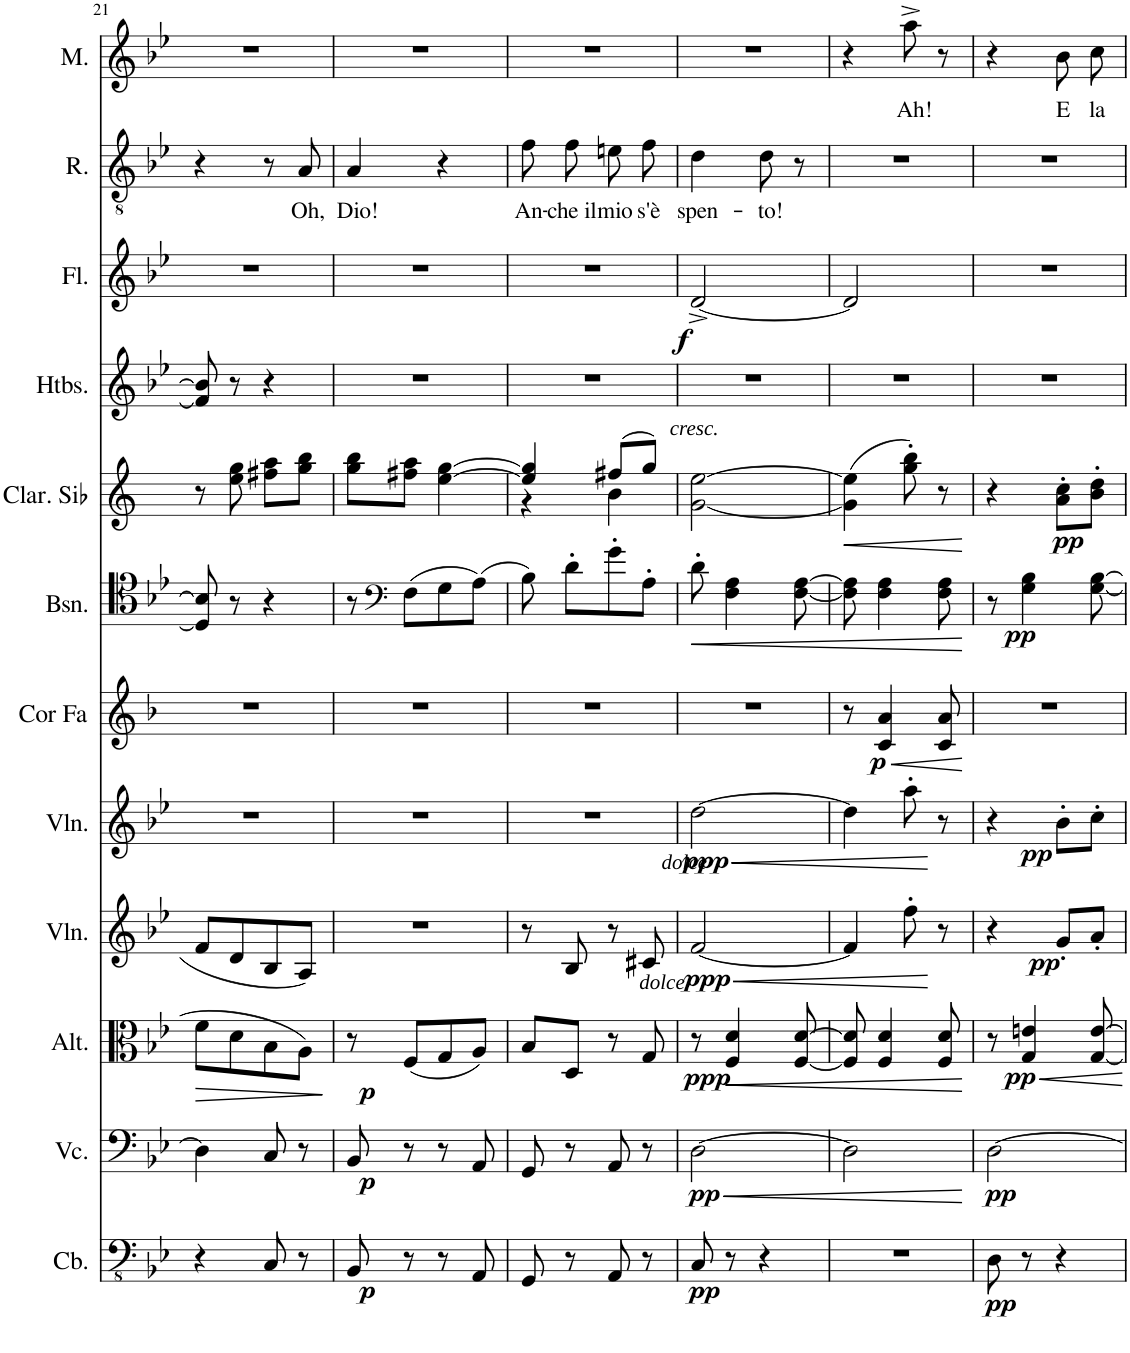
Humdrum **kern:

**kern	**dynam	**kern	**dynam	**kern	**dynam	**kern	**dynam	**kern	**dynam	**kern	**dynam	**kern	**dynam	**kern	**dynam	**kern	**dynam	**kern	**dynam	**kern	**text	**kern	**text
*part12	*part12	*part11	*part11	*part10	*part10	*part9	*part9	*part8	*part8	*part7	*part7	*part6	*part6	*part5	*part5	*part4	*part4	*part3	*part3	*part2	*part2	*part1	*part1
*staff12	*staff12	*staff11	*staff11	*staff10	*staff10	*staff9	*staff9	*staff8	*staff8	*staff7	*staff7	*staff6	*staff6	*staff5	*staff5	*staff4	*staff4	*staff3	*staff3	*staff2	*staff2	*staff1	*staff1
*I"Contrebasse	*	*I"Violoncelle	*	*I"Alto	*	*I"Violon	*	*I"Violon	*	*I"Cor en Fa	*	*I"Basson	*	*I"Clarinette en Sib	*	*I"Hautbois	*	*I"Flûte	*	*I"Rodolfo	*	*I"Mimi	*
*I'Cb.	*	*I'Vc.	*	*I'Alt.	*	*I'Vln.	*	*I'Vln.	*	*I'Cor Fa	*	*I'Bsn.	*	*I'Clar. Sib	*	*I'Htbs.	*	*I'Fl.	*	*I'R.	*	*I'M.	*
!!LO:PB:g=z
*clefFv4	*	*clefF4	*	*clefC3	*	*clefG2	*	*clefG2	*	*clefG2	*	*clefC4	*	*clefG2	*	*clefG2	*	*clefG2	*	*clefGv2	*	*clefG2	*
*Trd7c12	*	*	*	*	*	*	*	*	*	*Trd4c7	*	*	*	*Trd1c2	*	*	*	*	*	*	*	*	*
*k[b-e-]	*	*k[b-e-]	*	*k[b-e-]	*	*k[b-e-]	*	*k[b-e-]	*	*k[b-]	*	*k[b-e-]	*	*k[]	*	*k[b-e-]	*	*k[b-e-]	*	*k[b-e-]	*	*k[b-e-]	*
*M2/4	*	*M2/4	*	*M2/4	*	*M2/4	*	*M2/4	*	*M2/4	*	*M2/4	*	*M2/4	*	*M2/4	*	*M2/4	*	*M2/4	*	*M2/4	*
=21	=21	=21	=21	=21	=21	=21	=21	=21	=21	=21	=21	=21	=21	=21	=21	=21	=21	=21	=21	=21	=21	=21	=21
!	!	!	!	!	!LO:HP:b	!	!	!	!	!	!	!	!	!	!	!	!	!	!	!	!	!	!
4r	.	4D\]	.	8f\L	>	8f/L	.	2r	.	2r	.	8D/] 8B-/]	.	8r	.	8f/] 8b-/]	.	2r	.	4r	.	2r	.
.	.	.	.	8d\	.	8d/	.	.	.	.	.	8r	.	8ee\ 8gg\	.	8r	.	.	.	.	.	.	.
8CC/	.	8C/	.	8B-\	.	8B-/	.	.	.	.	.	4r	.	8ff#X\ 8aa\L	.	4r	.	.	.	8r	.	.	.
!	!	!	!	!	!	!	!	!	!	!	!	!	!	!	!	!	!	!	!	!	!LO:LY:b	!	!
8r	.	8r	.	8A\J	.	8A/J	.	.	.	.	.	.	.	8gg\ 8bb\J	.	.	.	.	.	8A/	Oh,	.	.
.	.	.	.	.	]	.	.	.	.	.	.	.	.	.	.	.	.	.	.	.	.	.	.
=22	=22	=22	=22	=22	=22	=22	=22	=22	=22	=22	=22	=22	=22	=22	=22	=22	=22	=22	=22	=22	=22	=22	=22
!	!LO:DY:b	!	!LO:DY:b	!	!LO:DY:b	!	!	!	!	!	!	!	!	!	!	!	!	!	!	!	!LO:LY:b	!	!
8BBB-/	p	8BB-/	p	8r	p	2r	.	2r	.	2r	.	8r	.	8gg\ 8bb\L	.	2r	.	2r	.	4A/	Dio!	2r	.
*	*	*	*	*	*	*	*	*	*	*	*	*clefF4	*	*	*	*	*	*	*	*	*	*	*
8r	.	8r	.	(8F/L	.	.	.	.	.	.	.	(8F\L	.	8ff#X\ 8aa\J	.	.	.	.	.	.	.	.	.
8r	.	8r	.	8G/	.	.	.	.	.	.	.	8G\	.	[4ee\ [4gg\	.	.	.	.	.	4r	.	.	.
8AAA/	.	8AA/	.	8A/J)	.	.	.	.	.	.	.	(8A\J)	.	.	.	.	.	.	.	.	.	.	.
=23	=23	=23	=23	=23	=23	=23	=23	=23	=23	=23	=23	=23	=23	=23	=23	=23	=23	=23	=23	=23	=23	=23	=23
*	*	*	*	*	*	*	*	*	*	*	*	*	*	*^	*	*	*	*	*	*	*	*	*
!	!	!	!	!	!	!	!	!	!LO:DY:b	!	!	!	!	!	!	!	!	!	!	!	!	!LO:LY:b	!	!
8GGG/	.	8GG/	.	8B-/L	.	8r	.	2r	other-dynamics	2r	.	8B-\)	.	4ee/] 4gg/]	4r	.	2r	.	2r	.	8f\L	An-	2r	.
!	!	!	!	!	!	!	!	!	!	!	!	!	!	!	!	!	!	!	!	!	!	!LO:LY:b	!	!
8r	.	8r	.	8D/J	.	8B-/	.	.	.	.	.	8d'\L	.	.	.	.	.	.	.	.	8f\J	-che il	.	.
!	!	!	!	!	!	!	!	!	!	!	!	!	!	!	!	!	!	!	!	!	!	!LO:LY:b	!	!
8AAA/	.	8AA/	.	8r	.	8r	.	.	.	.	.	8g'\	.	(8ff#X/L	4b\	.	.	.	.	.	8en\L	mio	.	.
!	!	!	!	!	!	!	!LO:DY:b	!	!	!	!	!	!	!	!	!	!	!	!	!	!	!LO:LY:b	!	!
8r	.	8r	.	8G/	.	8c#X/	other-dynamics	.	.	.	.	8A'\J	.	8gg/J)	.	.	.	.	.	.	8f\J	s'è	.	.
*	*	*	*	*	*	*	*	*	*	*	*	*	*	*v	*v	*	*	*	*	*	*	*	*	*
=24	=24	=24	=24	=24	=24	=24	=24	=24	=24	=24	=24	=24	=24	=24	=24	=24	=24	=24	=24	=24	=24	=24	=24
!	!LO:DY:b	!	!LO:HP:b	!	!	!	!LO:HP:b	!	!LO:HP:b	!	!	!	!LO:HP:b	!	!	!	!	!	!	!	!LO:LY:b	!	!
!	!	!	!LO:DY:n=1:b	!	!LO:DY:b	!	!LO:DY:n=1:b	!	!LO:DY:n=1:b	!	!	!	!	!	!	!	!LO:DY:b	!	!LO:DY:b	!	!	!	!
8CC/	pp	[2D\	< pp	8r	ppp	[2f/	< ppp	[2dd\	< ppp	2r	.	8d'\	<	[2g\ [2ee\	.	2r	other-dynamics	[2d^/	f	4d\	spen-	2r	.
!	!	!	!	!	!LO:HP:b	!	!	!	!	!	!	!	!	!	!	!	!	!	!	!	!	!	!
8r	.	.	.	4F/ 4d/	<	.	.	.	.	.	.	4F\ 4A\	.	.	.	.	.	.	.	.	.	.	.
!	!	!	!	!	!	!	!	!	!	!	!	!	!	!	!	!	!	!	!	!	!LO:LY:b	!	!
4r	.	.	.	.	.	.	.	.	.	.	.	.	.	.	.	.	.	.	.	8d\	-to!	.	.
.	.	.	.	[8F/ [8d/	.	.	.	.	.	.	.	[8F\ [8A\	.	.	.	.	.	.	.	8r	.	.	.
=25	=25	=25	=25	=25	=25	=25	=25	=25	=25	=25	=25	=25	=25	=25	=25	=25	=25	=25	=25	=25	=25	=25	=25
!	!	!	!	!	!	!	!	!	!	!	!	!	!	!	!LO:HP:b	!	!	!	!	!	!	!	!
2r	.	2D\]	.	8F/] 8d/]	.	4f/]	.	4dd\]	.	8r	.	8F\] 8A\]	.	(4g\] 4ee\]	<	2r	.	2d/]	.	2r	.	4r	.
!	!	!	!	!	!	!	!	!	!	!	!LO:HP:b	!	!	!	!	!	!	!	!	!	!	!	!
!	!	!	!	!	!	!	!	!	!	!	!LO:DY:n=1:b	!	!	!	!	!	!	!	!	!	!	!	!
.	.	.	.	4F/ 4d/	.	.	.	.	.	4c/ 4a/	< p	4F\ 4A\	.	.	.	.	.	.	.	.	.	.	.
!	!	!	!	!	!	!	!	!	!	!	!	!	!	!	!	!	!	!	!	!	!	!	!LO:LY:b
.	.	.	.	.	.	8ff'\	.	8aa'\	.	.	.	.	.	8gg\' 8bb\')	.	.	.	.	.	.	.	8aa^\	Ah!
.	.	.	.	8F/ 8d/	.	8r	[	8r	[	8c/ 8a/	.	8F\ 8A\	.	8r	.	.	.	.	.	.	.	8r	.
.	.	.	[	.	[	.	.	.	.	.	[	.	[	.	[	.	.	.	.	.	.	.	.
=26	=26	=26	=26	=26	=26	=26	=26	=26	=26	=26	=26	=26	=26	=26	=26	=26	=26	=26	=26	=26	=26	=26	=26
!	!LO:DY:b	!	!LO:DY:b	!	!	!	!	!	!	!	!	!	!	!	!	!	!	!	!	!	!	!	!
8DD\	pp	[2D\	pp	8r	.	4r	.	4r	.	2r	.	8r	.	4r	.	2r	.	2r	.	2r	.	4r	.
!	!	!	!	!	!LO:DY:b	!	!	!	!	!	!	!	!LO:DY:b	!	!	!	!	!	!	!	!	!	!
8r	.	.	.	4G/ 4en/	pp	.	.	.	.	.	.	4G\ 4B-\	pp	.	.	.	.	.	.	.	.	.	.
!	!	!	!	!	!	!	!LO:DY:b	!	!LO:DY:b	!	!	!	!	!	!LO:DY:b	!	!	!	!	!	!	!	!LO:LY:b
4r	.	.	.	.	.	8g'/L	pp	8b-'\L	pp	.	.	.	.	8a\' 8cc\'L	pp	.	.	.	.	.	.	8b-\L	E
!	!	!	!	!	!	!	!	!	!	!	!	!	!	!	!	!	!	!	!	!	!	!	!LO:LY:b
.	.	.	.	[8G/ [8e/	.	8a'/J	.	8cc'\J	.	.	.	[8G\ [8B-\	.	8b\' 8dd\'J	.	.	.	.	.	.	.	8cc\J	la
=	=	=	=	=	=	=	=	=	=	=	=	=	=	=	=	=	=	=	=	=	=	=	=
*-	*-	*-	*-	*-	*-	*-	*-	*-	*-	*-	*-	*-	*-	*-	*-	*-	*-	*-	*-	*-	*-	*-	*-
